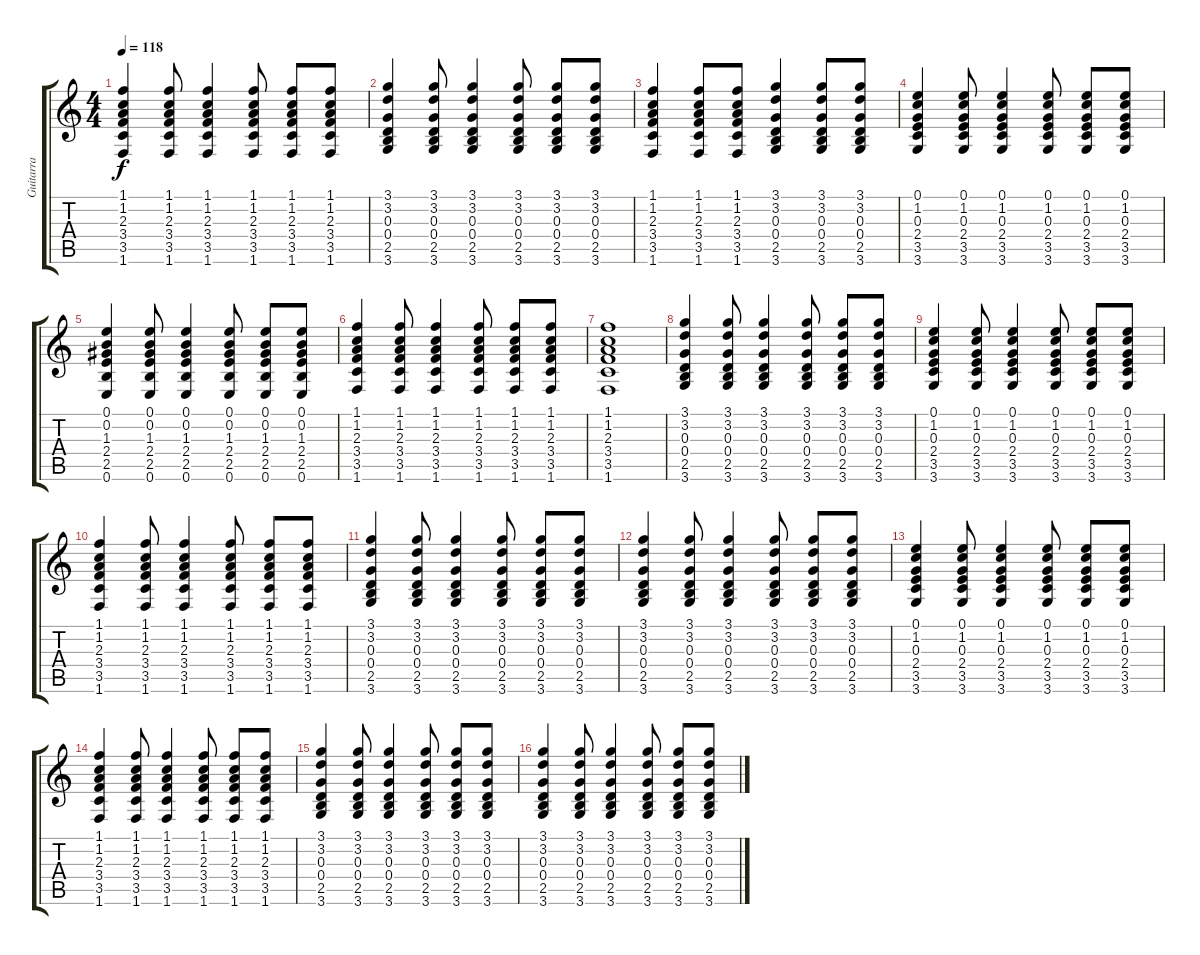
\track ("Guitarra" "Guitarra") {instrument acousticguitarnylon}
\staff {score tabs}
\tuning (E4 B3 G3 D3 A2 E2) {hide}
\ts (4 4)
\tempo 118
\clef g2
\ks c
(1.1 1.2 2.3 3.4 3.5 1.6).4{dy f} (1.1 1.2 2.3 3.4 3.5 1.6).8 (1.1 1.2 2.3 3.4 3.5 1.6).4 (1.1 1.2 2.3 3.4 3.5 1.6).8 (1.1 1.2 2.3 3.4 3.5 1.6).8 (1.1 1.2 2.3 3.4 3.5 1.6).8 |
(3.1 3.2 0.3 0.4 2.5 3.6).4 (3.1 3.2 0.3 0.4 2.5 3.6).8 (3.1 3.2 0.3 0.4 2.5 3.6).4 (3.1 3.2 0.3 0.4 2.5 3.6).8 (3.1 3.2 0.3 0.4 2.5 3.6).8 (3.1 3.2 0.3 0.4 2.5 3.6).8 |
(1.1 1.2 2.3 3.4 3.5 1.6).4 (1.1 1.2 2.3 3.4 3.5 1.6).8 (1.1 1.2 2.3 3.4 3.5 1.6).8 (3.1 3.2 0.3 0.4 2.5 3.6).4 (3.1 3.2 0.3 0.4 2.5 3.6).8 (3.1 3.2 0.3 0.4 2.5 3.6).8 |
(0.1 1.2 0.3 2.4 3.5 3.6).4 (0.1 1.2 0.3 2.4 3.5 3.6).8 (0.1 1.2 0.3 2.4 3.5 3.6).4 (0.1 1.2 0.3 2.4 3.5 3.6).8 (0.1 1.2 0.3 2.4 3.5 3.6).8 (0.1 1.2 0.3 2.4 3.5 3.6).8 |
(0.1 0.2 1.3 2.4 2.5 0.6).4 (0.1 0.2 1.3 2.4 2.5 0.6).8 (0.1 0.2 1.3 2.4 2.5 0.6).4 (0.1 0.2 1.3 2.4 2.5 0.6).8 (0.1 0.2 1.3 2.4 2.5 0.6).8 (0.1 0.2 1.3 2.4 2.5 0.6).8 |
(1.1 1.2 2.3 3.4 3.5 1.6).4 (1.1 1.2 2.3 3.4 3.5 1.6).8 (1.1 1.2 2.3 3.4 3.5 1.6).4 (1.1 1.2 2.3 3.4 3.5 1.6).8 (1.1 1.2 2.3 3.4 3.5 1.6).8 (1.1 1.2 2.3 3.4 3.5 1.6).8 |
(1.1 1.2 2.3 3.4 3.5 1.6).1 |
(3.1 3.2 0.3 0.4 2.5 3.6).4 (3.1 3.2 0.3 0.4 2.5 3.6).8 (3.1 3.2 0.3 0.4 2.5 3.6).4 (3.1 3.2 0.3 0.4 2.5 3.6).8 (3.1 3.2 0.3 0.4 2.5 3.6).8 (3.1 3.2 0.3 0.4 2.5 3.6).8 |
(0.1 1.2 0.3 2.4 3.5 3.6).4 (0.1 1.2 0.3 2.4 3.5 3.6).8 (0.1 1.2 0.3 2.4 3.5 3.6).4 (0.1 1.2 0.3 2.4 3.5 3.6).8 (0.1 1.2 0.3 2.4 3.5 3.6).8 (0.1 1.2 0.3 2.4 3.5 3.6).8 |
(1.1 1.2 2.3 3.4 3.5 1.6).4 (1.1 1.2 2.3 3.4 3.5 1.6).8 (1.1 1.2 2.3 3.4 3.5 1.6).4 (1.1 1.2 2.3 3.4 3.5 1.6).8 (1.1 1.2 2.3 3.4 3.5 1.6).8 (1.1 1.2 2.3 3.4 3.5 1.6).8 |
(3.1 3.2 0.3 0.4 2.5 3.6).4 (3.1 3.2 0.3 0.4 2.5 3.6).8 (3.1 3.2 0.3 0.4 2.5 3.6).4 (3.1 3.2 0.3 0.4 2.5 3.6).8 (3.1 3.2 0.3 0.4 2.5 3.6).8 (3.1 3.2 0.3 0.4 2.5 3.6).8 |
(3.1 3.2 0.3 0.4 2.5 3.6).4 (3.1 3.2 0.3 0.4 2.5 3.6).8 (3.1 3.2 0.3 0.4 2.5 3.6).4 (3.1 3.2 0.3 0.4 2.5 3.6).8 (3.1 3.2 0.3 0.4 2.5 3.6).8 (3.1 3.2 0.3 0.4 2.5 3.6).8 |
(0.1 1.2 0.3 2.4 3.5 3.6).4 (0.1 1.2 0.3 2.4 3.5 3.6).8 (0.1 1.2 0.3 2.4 3.5 3.6).4 (0.1 1.2 0.3 2.4 3.5 3.6).8 (0.1 1.2 0.3 2.4 3.5 3.6).8 (0.1 1.2 0.3 2.4 3.5 3.6).8 |
(1.1 1.2 2.3 3.4 3.5 1.6).4 (1.1 1.2 2.3 3.4 3.5 1.6).8 (1.1 1.2 2.3 3.4 3.5 1.6).4 (1.1 1.2 2.3 3.4 3.5 1.6).8 (1.1 1.2 2.3 3.4 3.5 1.6).8 (1.1 1.2 2.3 3.4 3.5 1.6).8 |
(3.1 3.2 0.3 0.4 2.5 3.6).4 (3.1 3.2 0.3 0.4 2.5 3.6).8 (3.1 3.2 0.3 0.4 2.5 3.6).4 (3.1 3.2 0.3 0.4 2.5 3.6).8 (3.1 3.2 0.3 0.4 2.5 3.6).8 (3.1 3.2 0.3 0.4 2.5 3.6).8 |
(3.1 3.2 0.3 0.4 2.5 3.6).4 (3.1 3.2 0.3 0.4 2.5 3.6).8 (3.1 3.2 0.3 0.4 2.5 3.6).4 (3.1 3.2 0.3 0.4 2.5 3.6).8 (3.1 3.2 0.3 0.4 2.5 3.6).8 (3.1 3.2 0.3 0.4 2.5 3.6).8
